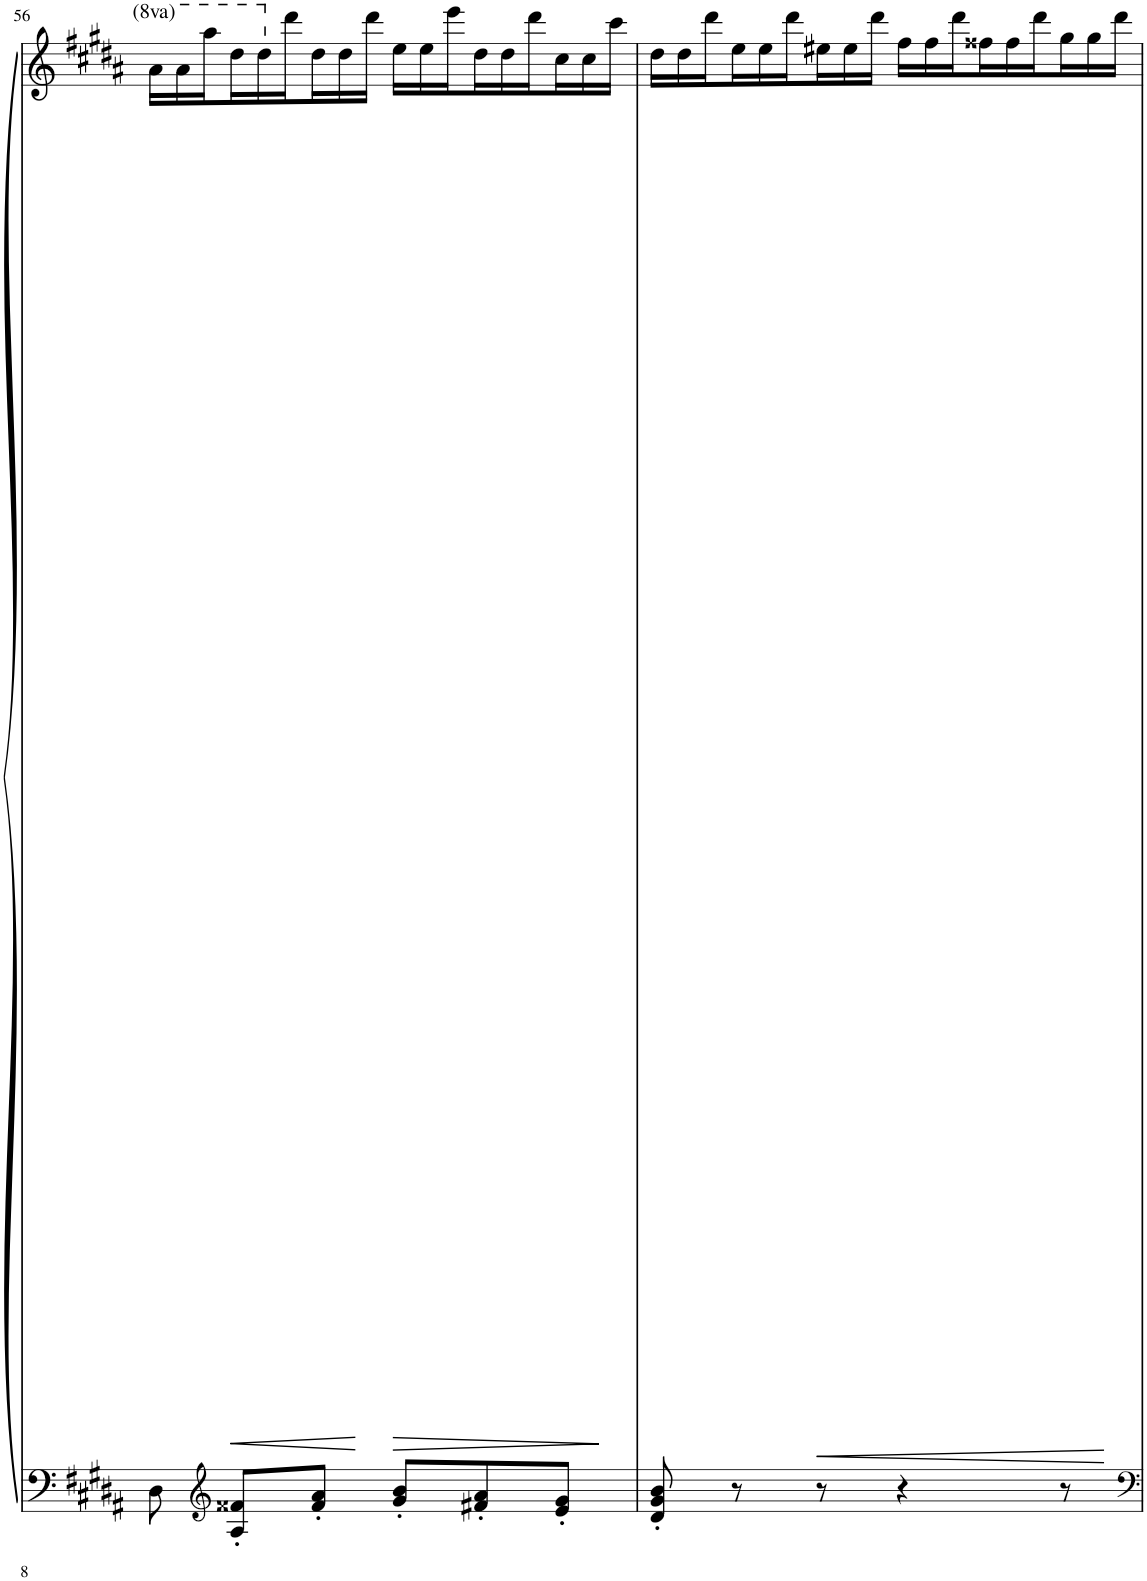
**kern	**kern	**dynam
*part1	*part1	*part1
*staff2	*staff1	*staff1/2
*I"Piano	*	*
*I'Pno	*	*
!!LO:PB:g=z
*clefF4	*clefG2	*
*k[f#c#g#d#a#]	*k[f#c#g#d#a#]	*
*M6/8	*M6/8	*
*	*Xtuplet	*
=56	=56	=56
8D#\	24aa#\LL	.
.	24aa#\	.
.	24aaa#\	.
*clefG2	*	*
!	!	!LO:HP:b
8A#/' 8f##X/'L	24dd#\	<
.	24dd#\	.
.	24ddd#\	.
8f##/' 8a#/'J	24dd#\	.
.	24dd#\	.
.	24ddd#\JJ	[
!	!	!LO:HP:b
8g#/' 8b/'L	24ee\LL	>
.	24ee\	.
.	24eee\	.
8f#X/' 8a#/'	24dd#\	.
.	24dd#\	.
.	24ddd#\	.
8e/' 8g#/'J	24cc#\	.
.	24cc#\	.
.	24ccc#\JJ	]
=57	=57	=57
8d#/' 8g#/' 8b/'	24dd#\LL	.
.	24dd#\	.
.	24ddd#\	.
8r	24ee\	.
.	24ee\	.
.	24ddd#\	.
!	!	!LO:HP:b
8r	24ee#X\	<
.	24ee#\	.
.	24ddd#\JJ	.
4r	24ff#\LL	.
.	24ff#\	.
.	24ddd#\	.
.	24ff##X\	.
.	24ff##\	.
.	24ddd#\	.
8r	24gg#\	.
.	24gg#\	.
.	24ddd#\JJ	[
=	=	=
*-	*-	*-
